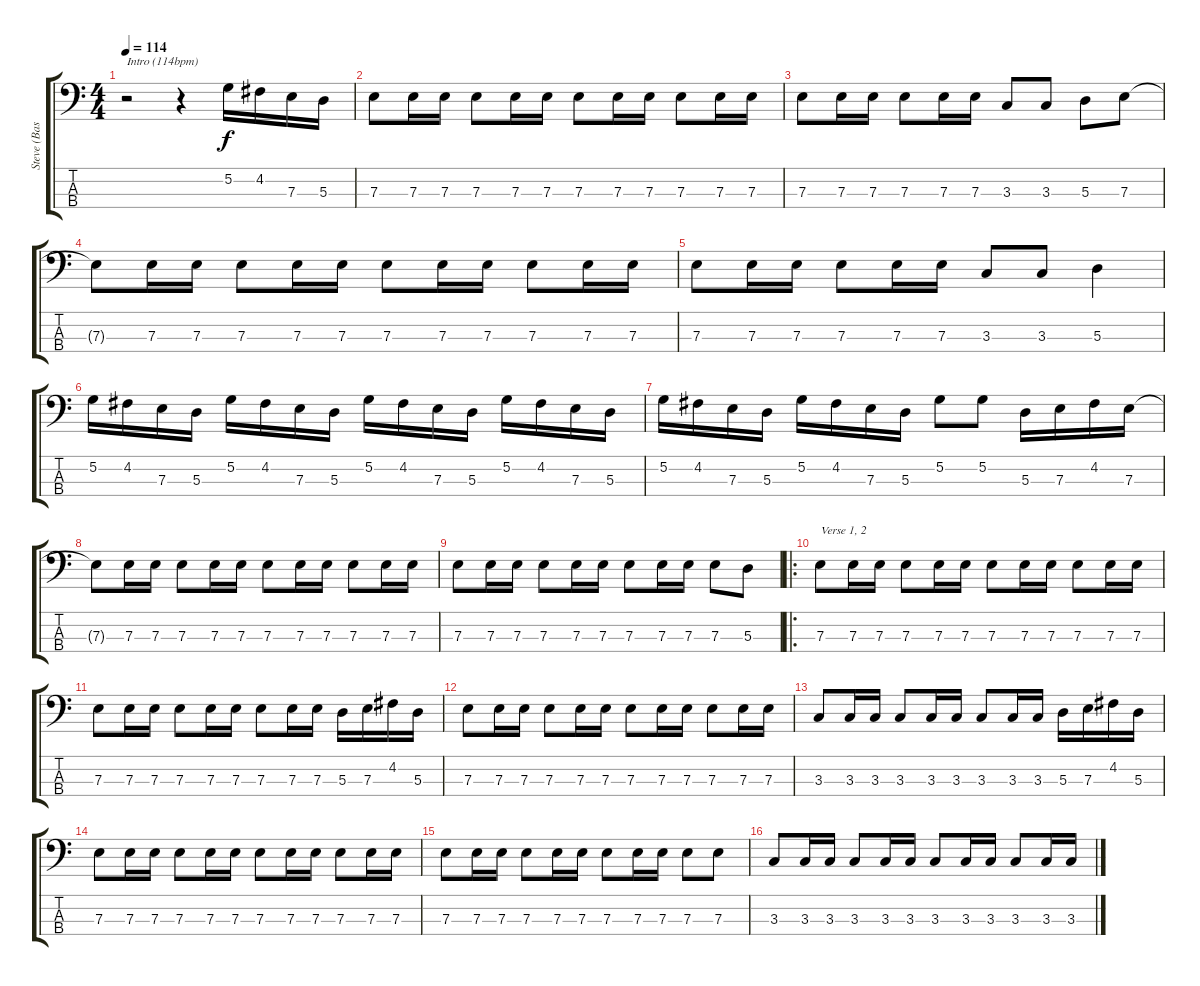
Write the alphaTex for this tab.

\track ("Steve (Bass)" "Steve (Bas") {instrument electricbassfinger}
\staff {score tabs}
\tuning (G2 D2 A1 E1) {hide}
\ts (4 4)
\tempo 114
\clef f4
\ks c
r.2{txt "Intro (114bpm)" dy f instrument electricbassfinger} r.4 5.2.16 4.2.16 7.3.16 5.3.16 |
7.3.8 7.3.16 7.3.16 7.3.8 7.3.16 7.3.16 7.3.8 7.3.16 7.3.16 7.3.8 7.3.16 7.3.16 |
7.3.8 7.3.16 7.3.16 7.3.8 7.3.16 7.3.16 3.3.8 3.3.8 5.3.8 7.3.8 |
7.3{t}.8 7.3.16 7.3.16 7.3.8 7.3.16 7.3.16 7.3.8 7.3.16 7.3.16 7.3.8 7.3.16 7.3.16 |
7.3.8 7.3.16 7.3.16 7.3.8 7.3.16 7.3.16 3.3.8 3.3.8 5.3.4 |
5.2.16 4.2.16 7.3.16 5.3.16 5.2.16 4.2.16 7.3.16 5.3.16 5.2.16 4.2.16 7.3.16 5.3.16 5.2.16 4.2.16 7.3.16 5.3.16 |
5.2.16 4.2.16 7.3.16 5.3.16 5.2.16 4.2.16 7.3.16 5.3.16 5.2.8 5.2.8 5.3.16 7.3.16 4.2.16 7.3.16 |
7.3{t}.8 7.3.16 7.3.16 7.3.8 7.3.16 7.3.16 7.3.8 7.3.16 7.3.16 7.3.8 7.3.16 7.3.16 |
7.3.8 7.3.16 7.3.16 7.3.8 7.3.16 7.3.16 7.3.8 7.3.16 7.3.16 7.3.8 5.3.8 |
\ro
7.3.8{txt "Verse 1, 2"} 7.3.16 7.3.16 7.3.8 7.3.16 7.3.16 7.3.8 7.3.16 7.3.16 7.3.8 7.3.16 7.3.16 |
7.3.8 7.3.16 7.3.16 7.3.8 7.3.16 7.3.16 7.3.8 7.3.16 7.3.16 5.3.16 7.3.16 4.2.16 5.3.16 |
7.3.8 7.3.16 7.3.16 7.3.8 7.3.16 7.3.16 7.3.8 7.3.16 7.3.16 7.3.8 7.3.16 7.3.16 |
3.3.8 3.3.16 3.3.16 3.3.8 3.3.16 3.3.16 3.3.8 3.3.16 3.3.16 5.3.16 7.3.16 4.2.16 5.3.16 |
7.3.8 7.3.16 7.3.16 7.3.8 7.3.16 7.3.16 7.3.8 7.3.16 7.3.16 7.3.8 7.3.16 7.3.16 |
7.3.8 7.3.16 7.3.16 7.3.8 7.3.16 7.3.16 7.3.8 7.3.16 7.3.16 7.3.8 7.3.8 |
3.3.8 3.3.16 3.3.16 3.3.8 3.3.16 3.3.16 3.3.8 3.3.16 3.3.16 3.3.8 3.3.16 3.3.16
